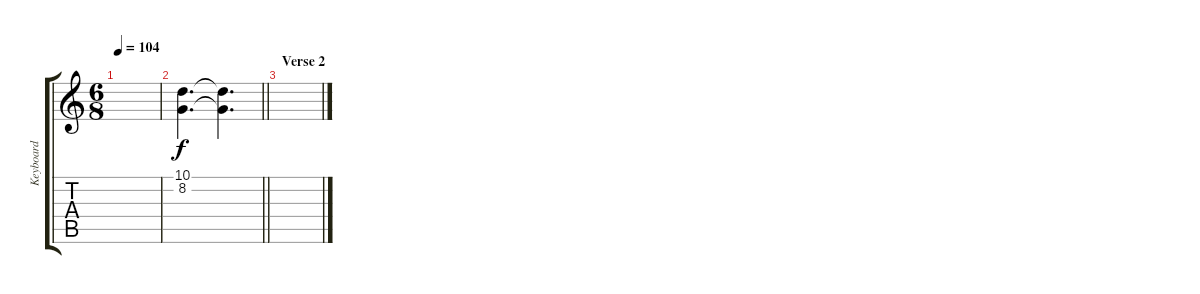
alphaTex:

\track ("Keyboard" "Keyboard") {instrument electricpiano2}
\staff {score tabs}
\tuning (E4 B3 G3 D3 A2 E2) {hide}
\ts (6 8)
\tempo 104
\clef g2
\ks c
|
\barLineRight lightlight
(10.1 8.2).4{d} (10.1{t} 8.2{t}).4{d} |
\section ("" "Verse 2")
